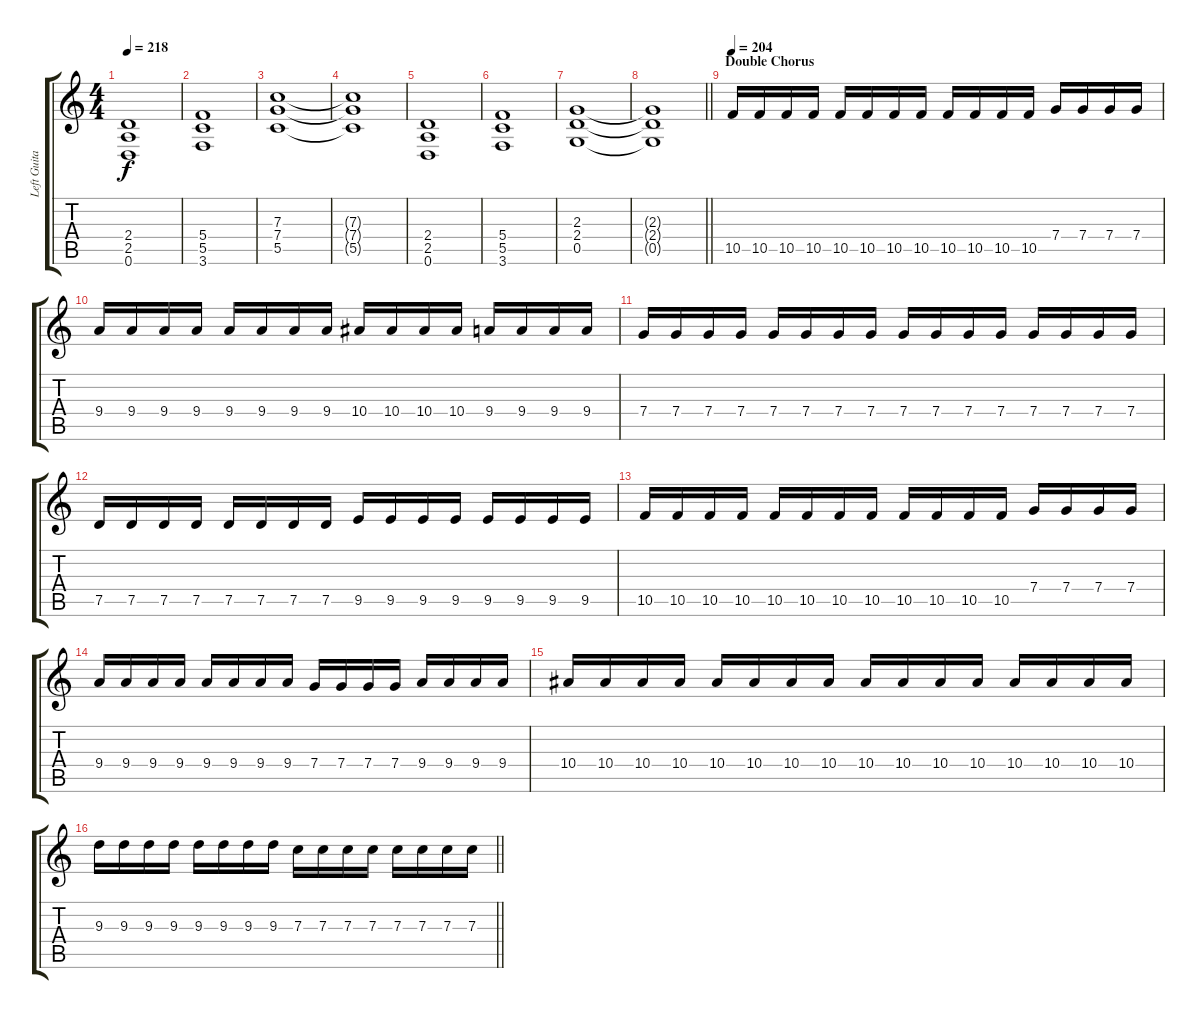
\track ("Left Guitar" "Left Guita") {instrument distortionguitar}
\staff {score tabs}
\tuning (D4 A3 F3 C3 G2 D2) {hide}
\ts (4 4)
\tempo 218
\clef g2
\ks c
(2.4 2.5 0.6).1{dy f} |
(5.4 5.5 3.6).1 |
(7.3 7.4 5.5).1 |
(7.3{t} 7.4{t} 5.5{t}).1 |
(2.4 2.5 0.6).1 |
(5.4 5.5 3.6).1 |
(2.3 2.4 0.5).1 |
\barLineRight lightlight
(2.3{t} 2.4{t} 0.5{t}).1 |
\section ("" "Double Chorus")
\tempo 204
10.5.16 10.5.16 10.5.16 10.5.16 10.5.16 10.5.16 10.5.16 10.5.16 10.5.16 10.5.16 10.5.16 10.5.16 7.4.16 7.4.16 7.4.16 7.4.16 |
9.4.16 9.4.16 9.4.16 9.4.16 9.4.16 9.4.16 9.4.16 9.4.16 10.4.16 10.4.16 10.4.16 10.4.16 9.4.16 9.4.16 9.4.16 9.4.16 |
7.4.16 7.4.16 7.4.16 7.4.16 7.4.16 7.4.16 7.4.16 7.4.16 7.4.16 7.4.16 7.4.16 7.4.16 7.4.16 7.4.16 7.4.16 7.4.16 |
7.5.16 7.5.16 7.5.16 7.5.16 7.5.16 7.5.16 7.5.16 7.5.16 9.5.16 9.5.16 9.5.16 9.5.16 9.5.16 9.5.16 9.5.16 9.5.16 |
10.5.16 10.5.16 10.5.16 10.5.16 10.5.16 10.5.16 10.5.16 10.5.16 10.5.16 10.5.16 10.5.16 10.5.16 7.4.16 7.4.16 7.4.16 7.4.16 |
9.4.16 9.4.16 9.4.16 9.4.16 9.4.16 9.4.16 9.4.16 9.4.16 7.4.16 7.4.16 7.4.16 7.4.16 9.4.16 9.4.16 9.4.16 9.4.16 |
10.4.16 10.4.16 10.4.16 10.4.16 10.4.16 10.4.16 10.4.16 10.4.16 10.4.16 10.4.16 10.4.16 10.4.16 10.4.16 10.4.16 10.4.16 10.4.16 |
\barLineRight lightlight
9.3.16 9.3.16 9.3.16 9.3.16 9.3.16 9.3.16 9.3.16 9.3.16 7.3.16 7.3.16 7.3.16 7.3.16 7.3.16 7.3.16 7.3.16 7.3.16
